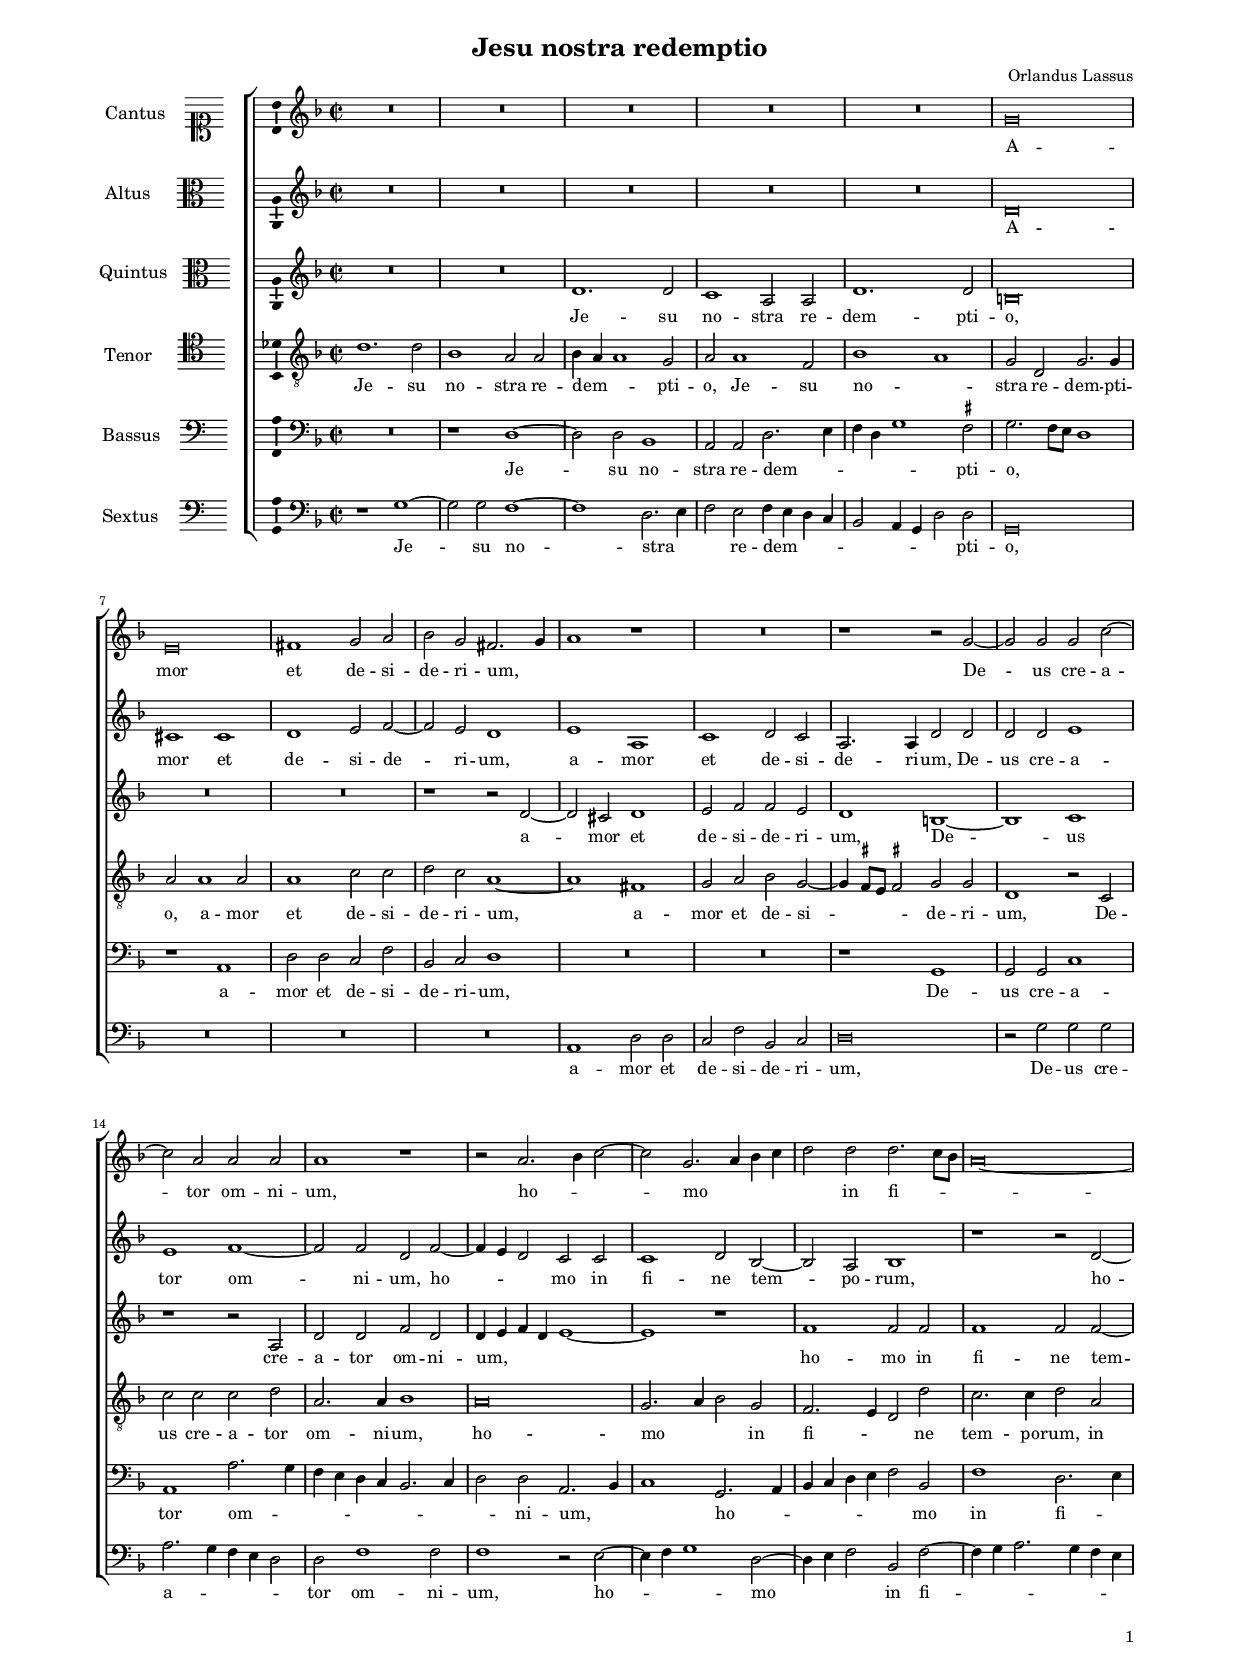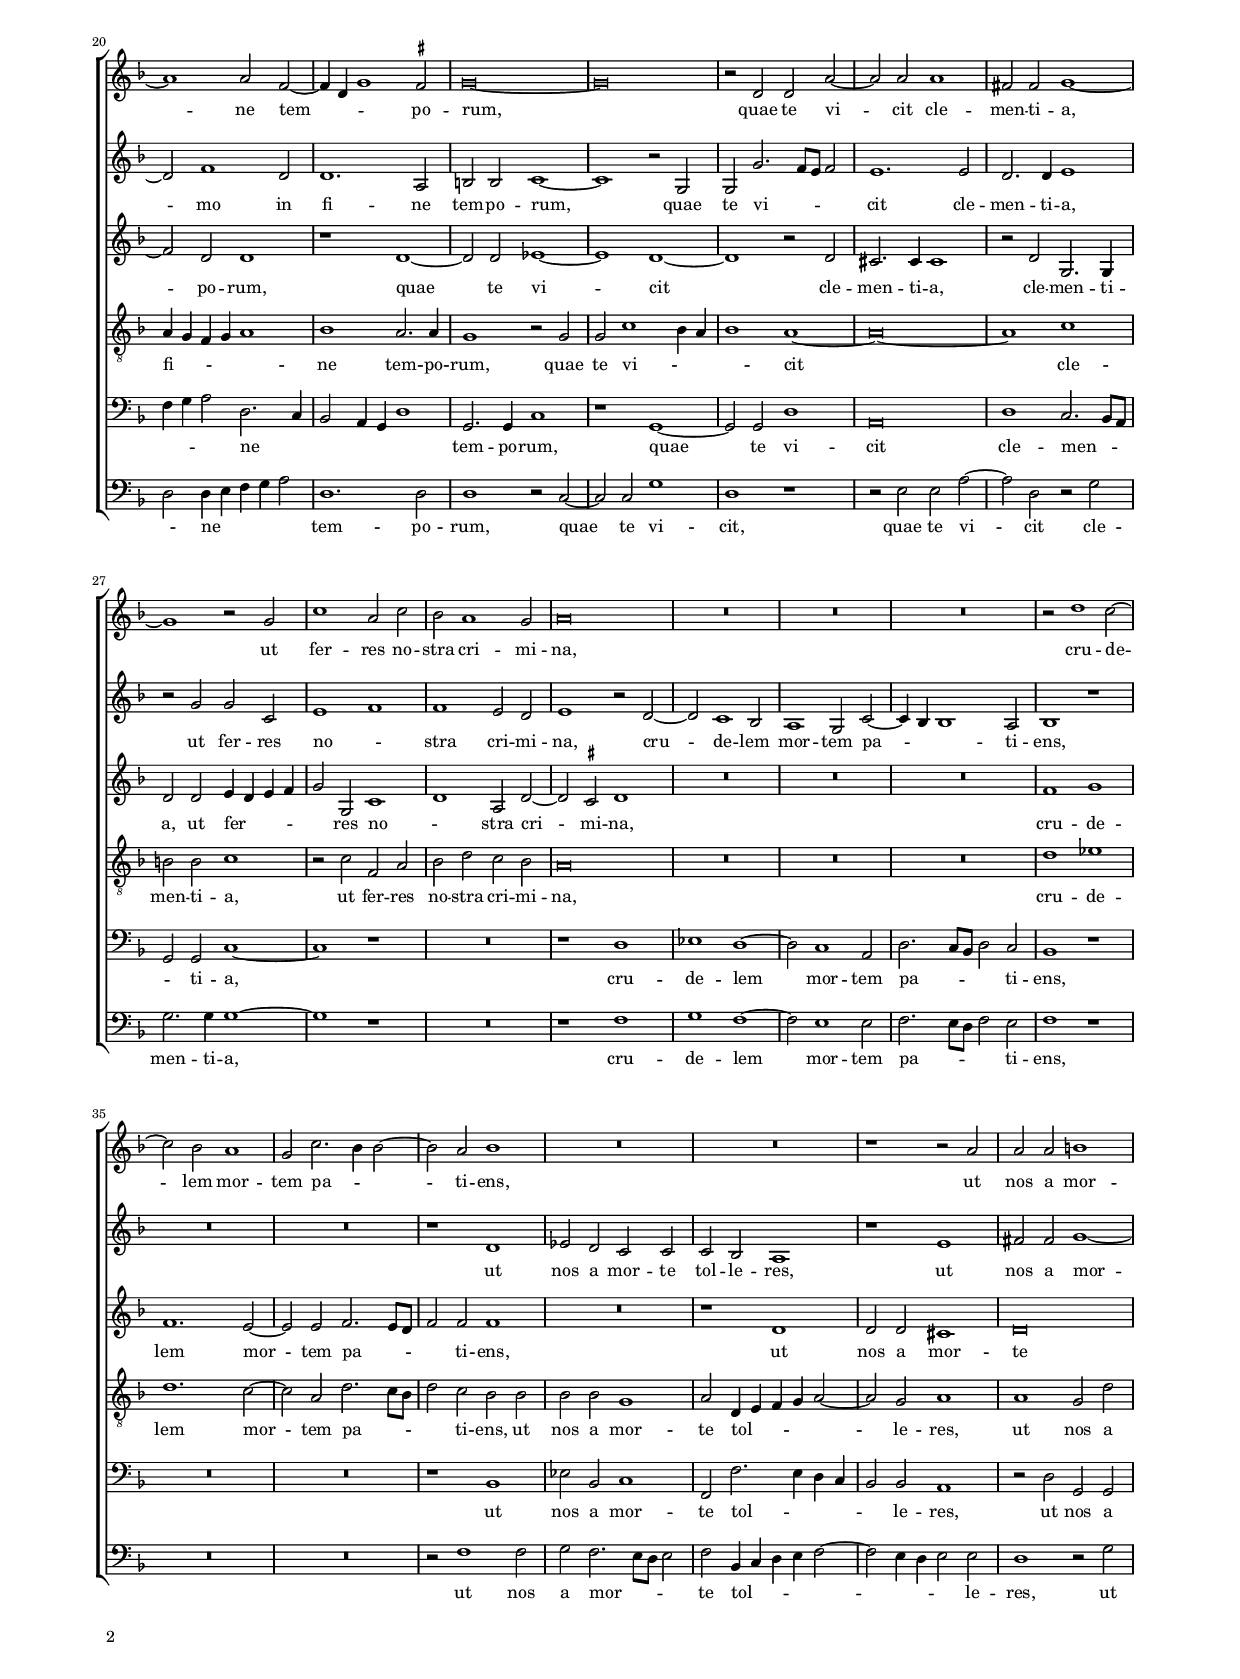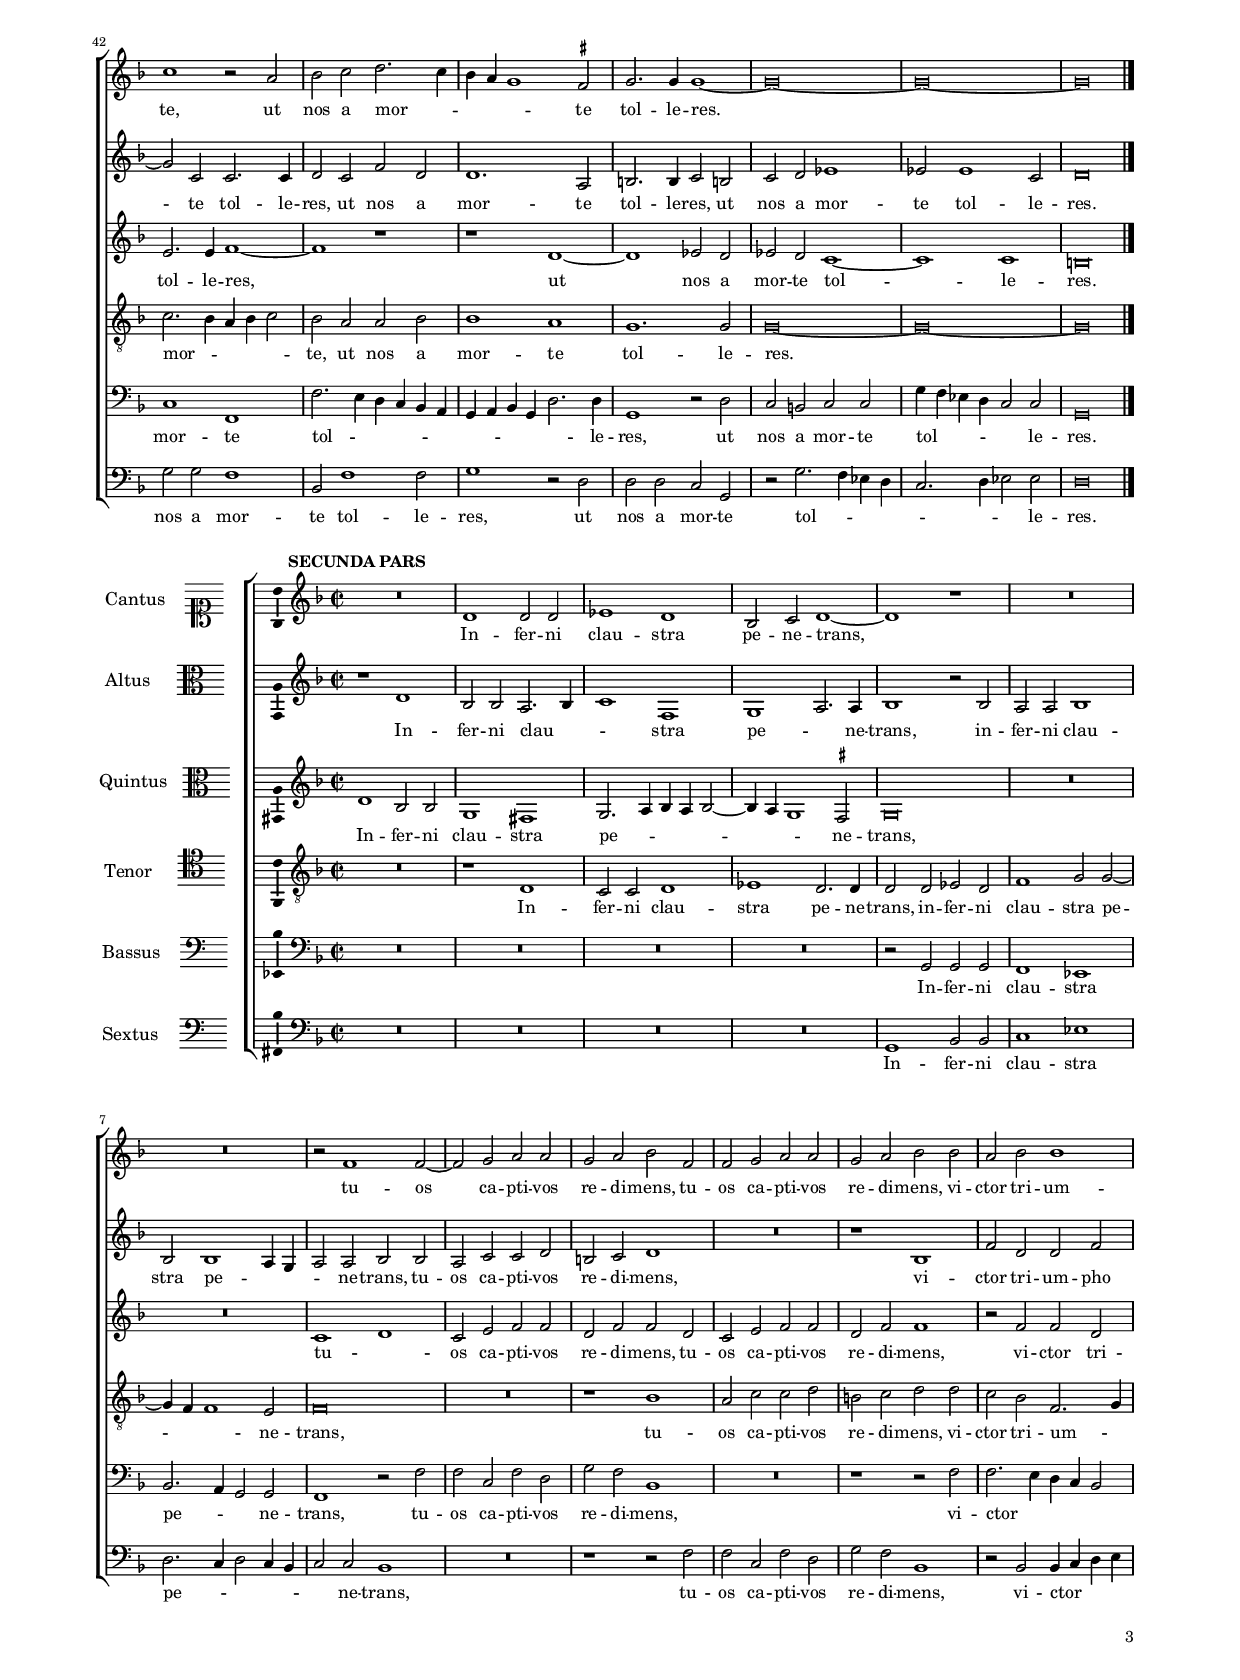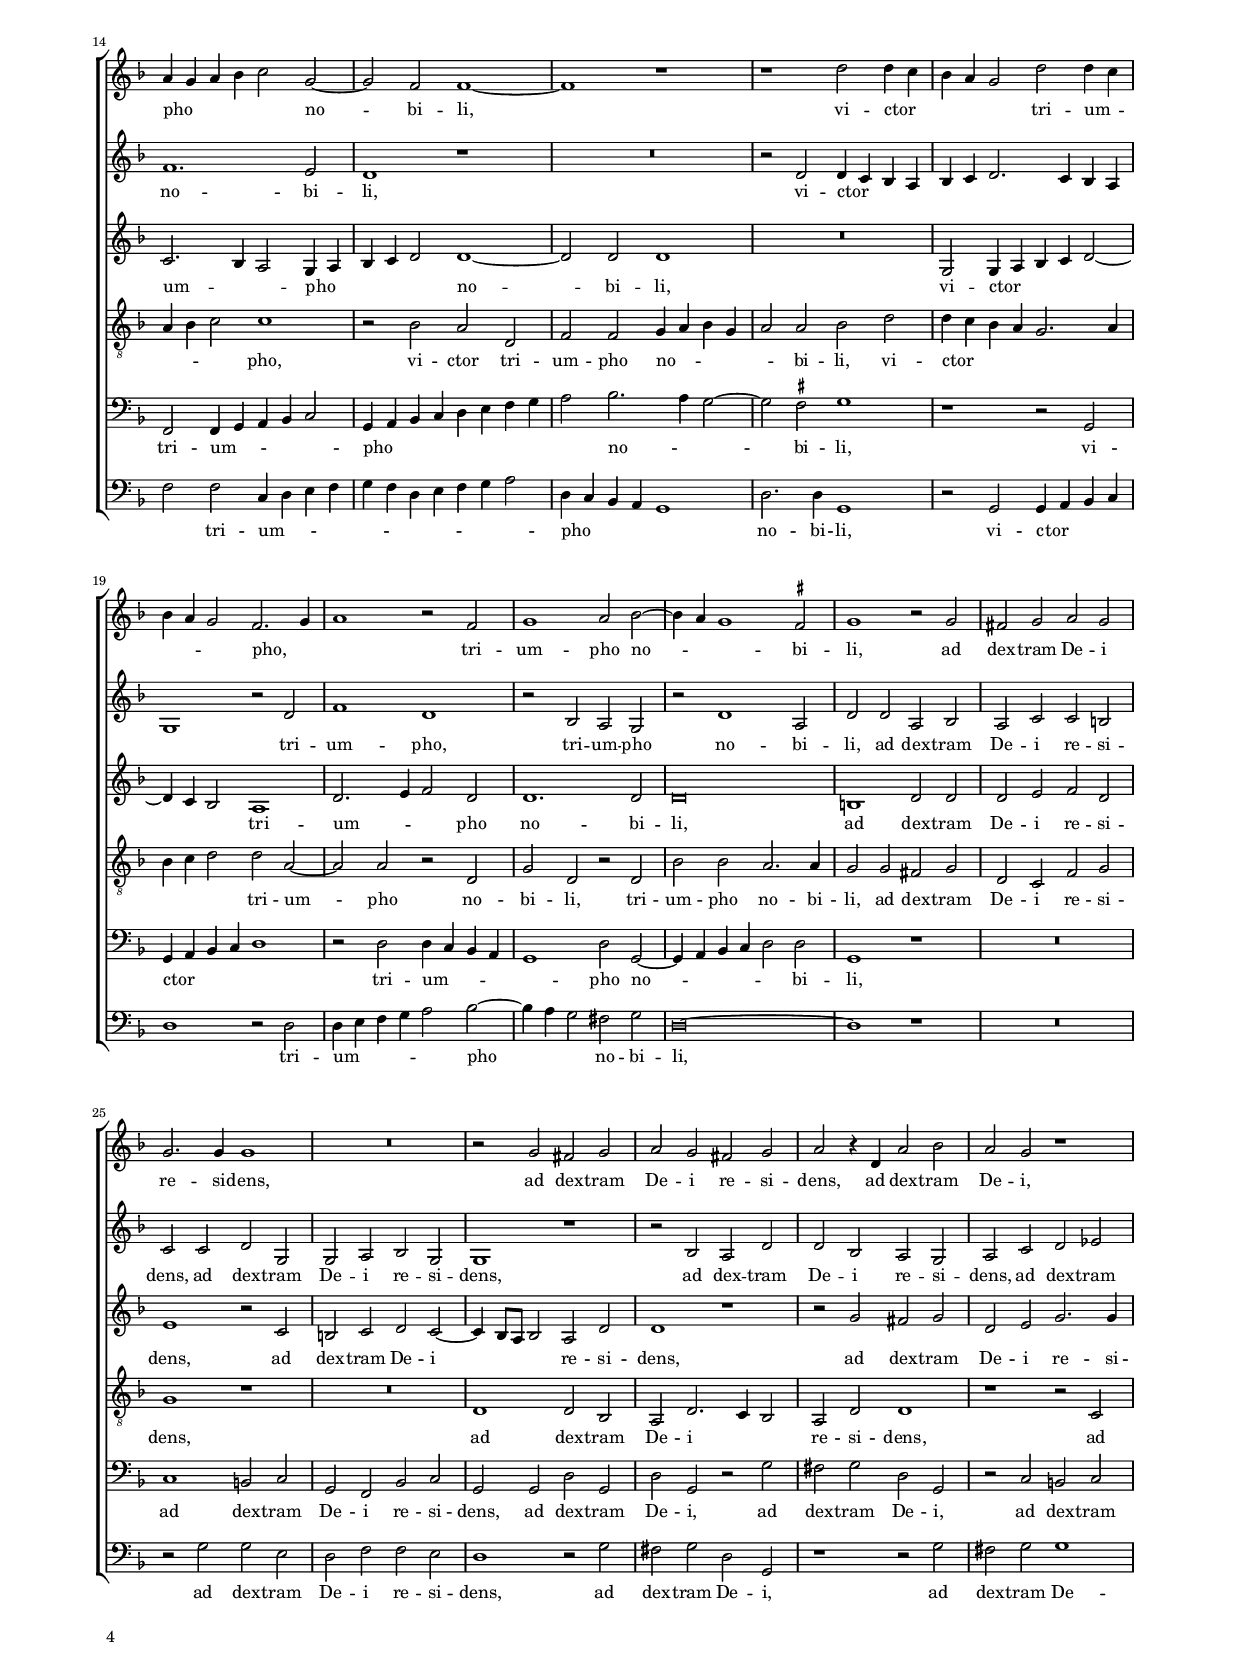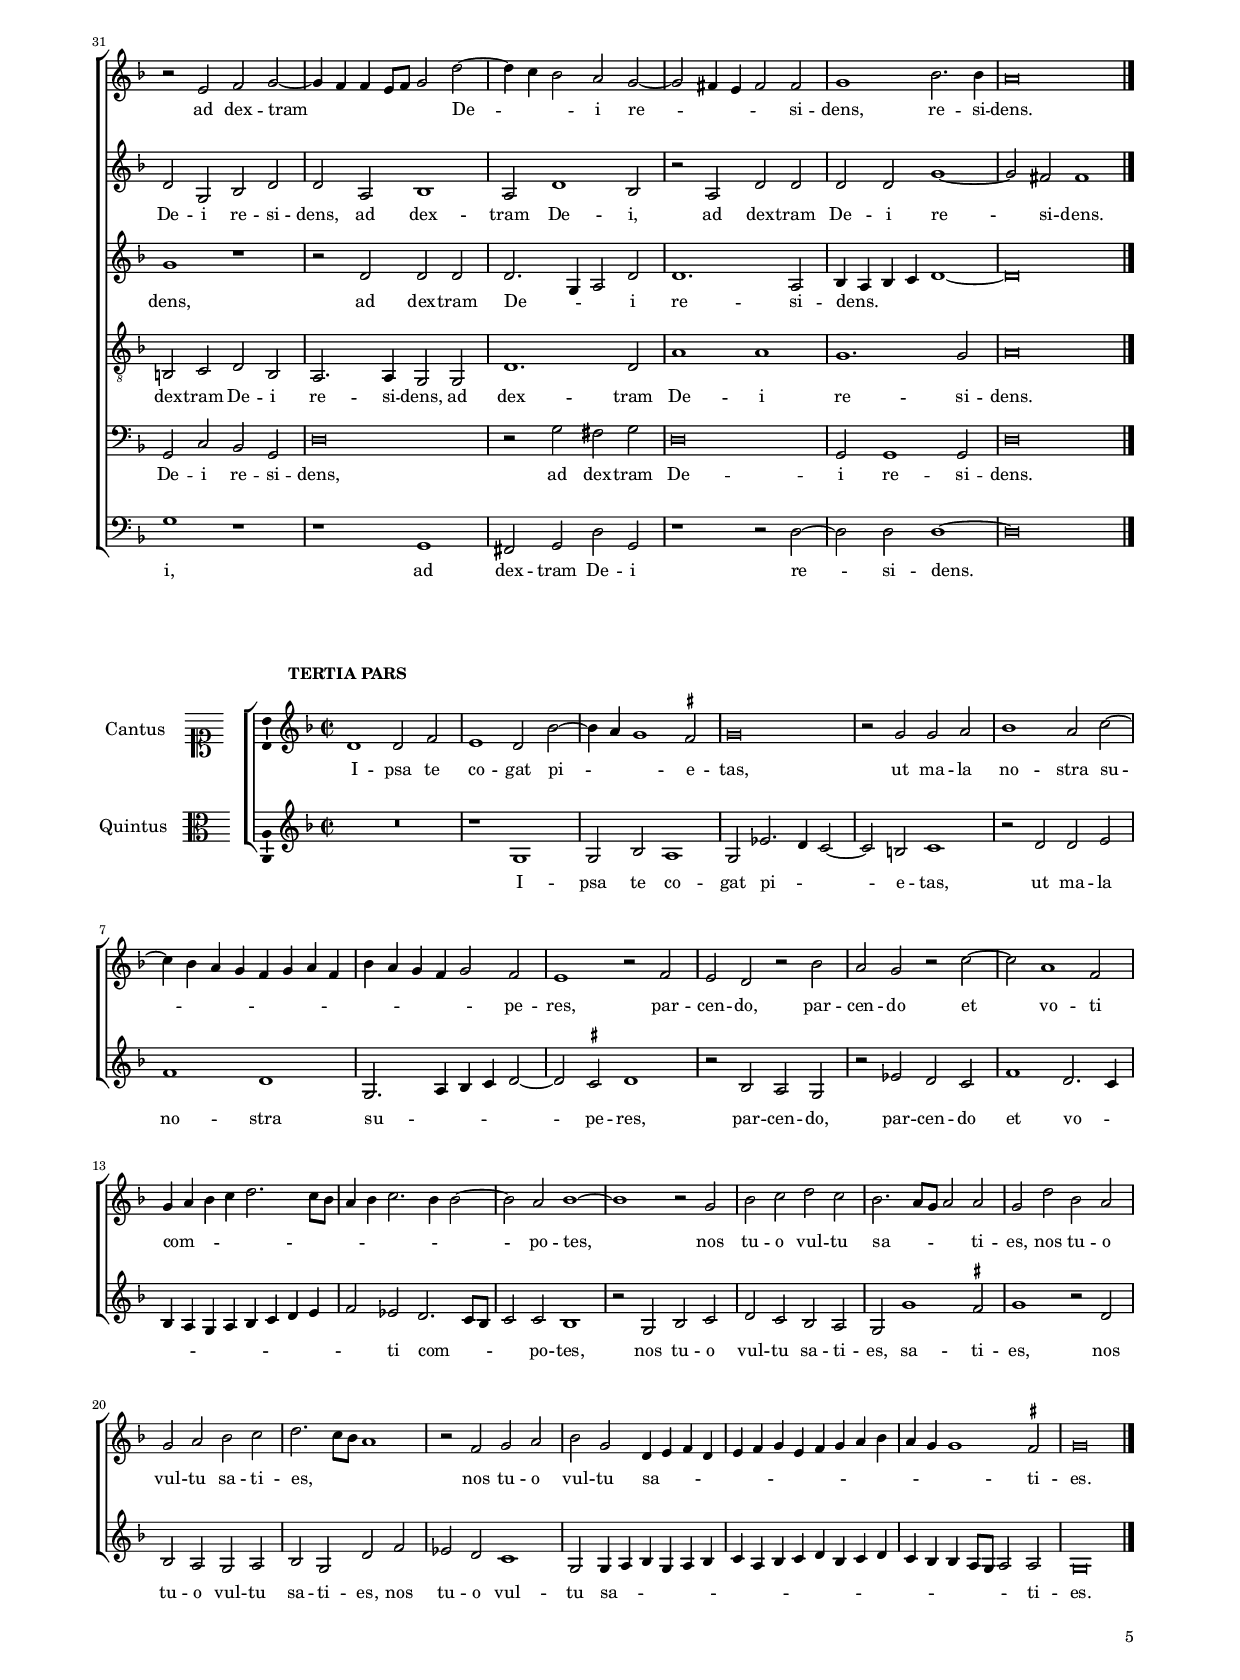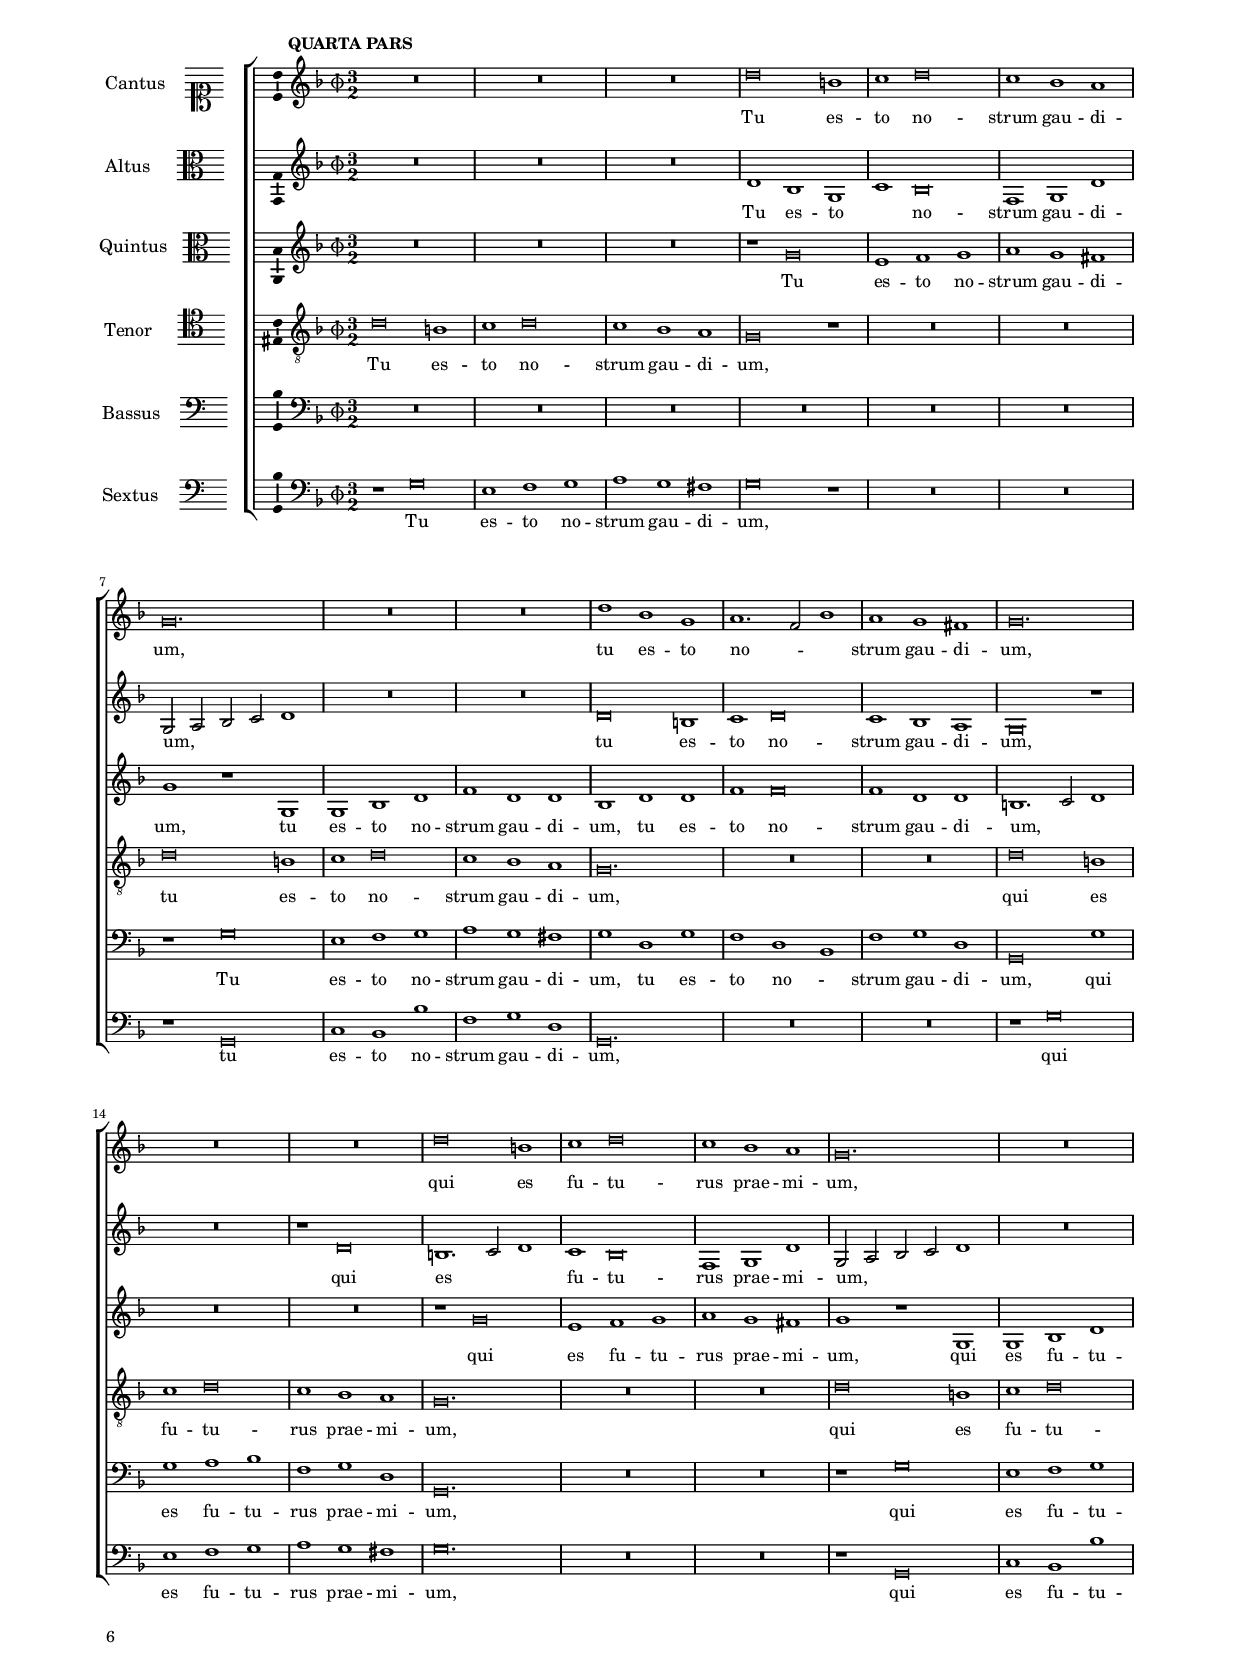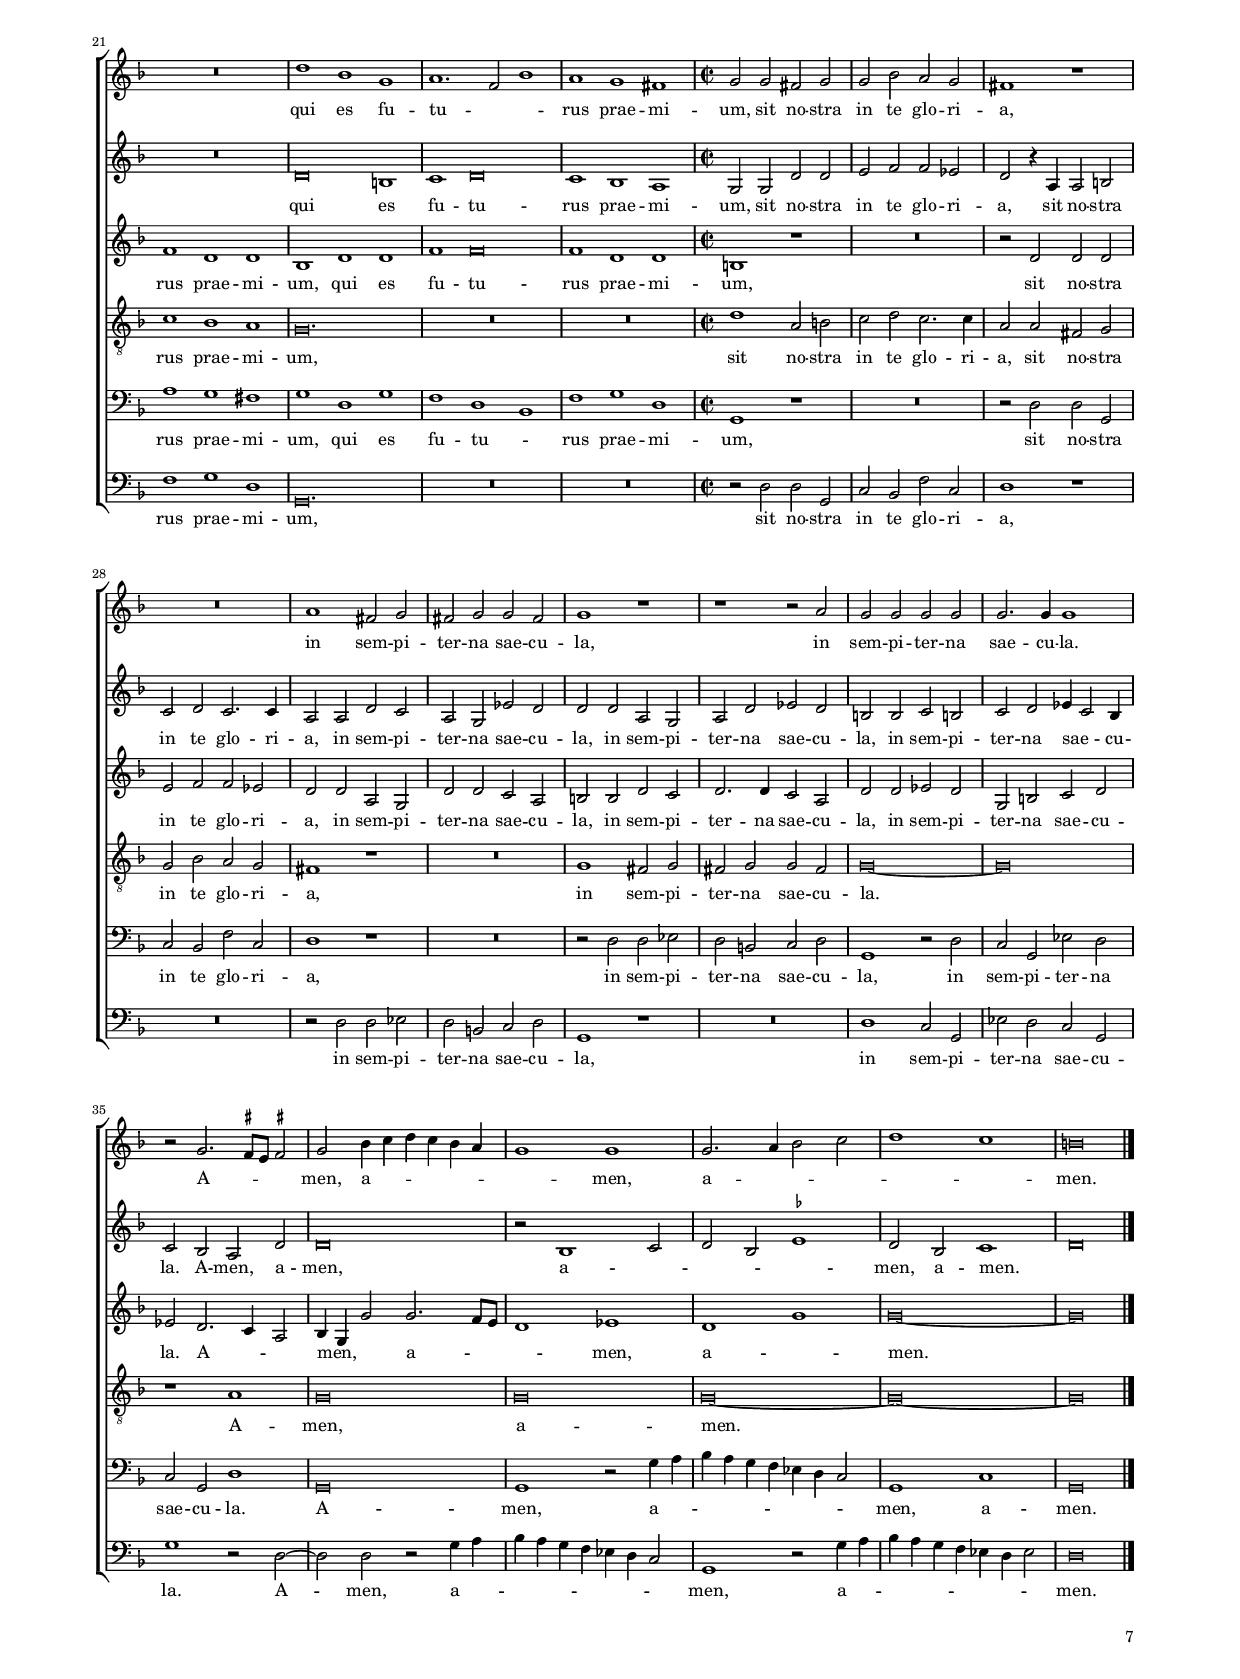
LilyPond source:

\header
{
  title="Jesu nostra redemptio"
  composer="Orlandus Lassus"
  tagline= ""
}

\version "2.22.0"
\language deutsch
#(set-global-staff-size 14)
% #(set-default-paper-size "letter")
#(ly:set-option 'point-and-click #f)


\paper
	{
	top-margin = 1.5 \cm
	bottom-margin = 0.9 \cm
	left-margin = 1.8 \cm
	right-margin = 1.8 \cm
	ragged-bottom = ##f
	ragged-last-bottom = ##t
	print-page-number = ##f
	system-system-spacing = #'((basic-distance . 17) (minimum-distance . 14) (padding . 6) (strechability . 250))
    oddFooterMarkup=\markup   \fill-line { "" \fromproperty #'page:page-number-string }
    evenFooterMarkup=\markup  \fill-line { \fromproperty #'page:page-number-string "" }
    last-bottom-spacing = #'((basic-distance . 12) (minimum-distance . 7) (padding . 4))
%	systems-per-page = 3
%   page-count = 4
	min-systems-per-page = 3
	}


ficta = { \once \set suggestAccidentals = ##t }
	
forget = #(define-music-function (music) (ly:music?) #{
	\accidentalStyle forget
	$music
	\accidentalStyle default
	#})

m = \melisma
me = \melismaEnd

 #(define ((double-time-signature glyph a b) grob)
    (grob-interpret-markup grob
          (markup #:override '(baseline-skip . 2.5) #:number
                  (#:line ((markup (#:musicglyph glyph))
                           (#:fontsize -1 #:column (a b)))))))



global = {
    % \set Staff.autoBeaming = ##f
	\key f \major
	\time 2/2 \set Score.measureLength = #(ly:make-moment 2/1)
    \set Score.tempoHideNote = ##t
    \tempo 2 = 90
    \skip 1*2*48  \bar "|."
	}
   
incipitcantus = \markup { \score {
	{
	\set Staff.instrumentName = \markup { \fontsize #1 "Cantus" }
	\key c \major
	\clef soprano
	s4 \bar ""
	}
	\layout  {
	raggedright = ##t
	indent = 1.6 \cm
	line-width = 2.4 \cm
	\context { \Staff \remove Time_signature_engraver }
	\override Staff.Clef.Y-extent = #'(0 . 0)
	}} \hspace #1 }
      
      
incipitaltus = \markup { \score {
	{
	\set Staff.instrumentName = \markup { \fontsize #1 "Altus" }
	\key c \major
	\clef alto
	s4 \bar ""
	}
	\layout  {
	raggedright = ##t
	indent = 1.6 \cm
	line-width = 2.4 \cm
	\context { \Staff \remove Time_signature_engraver }
	\override Staff.Clef.Y-extent = #'(0 . 0)
	}} \hspace #1 }
      
      
incipitquintus = \markup { \score {
	{
	\set Staff.instrumentName = \markup { \fontsize #1 "Quintus" }
	\key c \major
	\clef alto
	s4 \bar ""
	}
	\layout  {
	raggedright = ##t
	indent = 1.6 \cm
	line-width = 2.4 \cm
	\context { \Staff \remove Time_signature_engraver }
	\override Staff.Clef.Y-extent = #'(0 . 0)
	}} \hspace #1 }


incipittenor = \markup { \score {
	{
	\set Staff.instrumentName = \markup { \fontsize #1 "Tenor" }
	\key c \major
	\clef tenor
	s4 \bar ""
	}
	\layout  {
	raggedright = ##t
	indent = 1.6 \cm
	line-width = 2.4 \cm
	\context { \Staff \remove Time_signature_engraver }
	\override Staff.Clef.Y-extent = #'(0 . 0)
	}} \hspace #1 }
      
      
incipitbassus = \markup { \score {
	{
	\set Staff.instrumentName = \markup { \fontsize #1 "Bassus" }
	\key c \major
	\clef bass
	s4 \bar ""
	}
	\layout  {
	raggedright = ##t
	indent = 1.6 \cm
	line-width = 2.4 \cm
	\context { \Staff \remove Time_signature_engraver }
	\override Staff.Clef.Y-extent = #'(0 . 0)
	}} \hspace #1 }


incipitsextus = \markup { \score {
	{
	\set Staff.instrumentName = \markup { \fontsize #1 "Sextus" }
	\key c \major
	\clef bass
	s4 \bar ""
	}
	\layout  {
	raggedright = ##t
	indent = 1.6 \cm
	line-width = 2.4 \cm
	\context { \Staff \remove Time_signature_engraver }
	\override Staff.Clef.Y-extent = #'(0 . 0)
	}} \hspace #1 }


cantus = \relative c''
	{
  R\breve
	R
	R
	R
%5
	R
	g\breve
	e\breve
	fis1 g2 a
	b2 g fis2. \m g4
%10
	a1 \me r
	R\breve
	r1 r2 g2~
	g2 g g c~
	c2 a a a
%15
	a1 r
	r2 a2. \m b4 c2~
	c2 \me g2. \m a4 b c
	d2 \me d d2. \m c8 b
	a\breve~
%20
	a1 \me a2 f2~
	f4 \m d g1 \me \ficta fis2
	g\breve~
	g\breve
	r2 d d a'~
%25
	a2 a a1
	fis2 fis g1~
	g1 r2 g
	c1 a2 c
	b2 a1 g2
%30
	a\breve
	R\breve
	R
	R
	r2 d1 c2~
%35
	c2 b a1
	g2 c2. \m b4 b2~
	b2 \me a b1
	R\breve
	R
%40
	r1 r2 a
	a2 a h1
	c1 r2 a
	b2 c d2. \m c4
	b4 a g1 \me \ficta fis2
%45
	g2. g4 g1~
	g\breve~
	g\breve~
	g\breve |
	}


altus = \relative c'
	{
	R\breve
	R
	R
	R
%5
	R
	d\breve
	cis1 cis
	d1 e2 f2~
	f2 e d1
%10
	e1 a,
	c1 d2 c
	a2. a4 d2 d
	d2 d e1
	e1 f~
%15
	f2 f2 d f~
	f4 \m e d2 \me c c
	c1 d2 b~
	b2 a2 b1
	r1 r2 d2~
%20
	d f1 d2
	d1. a2
	h2 h c1~
	c1 r2 g
	g2 g'2. \m f8 e f2 \me 
%25
	e1. e2
	d2. d4 e1
	r2 g g c,
	e1 \m f \me 
	f1 e2 d
%30
	e1 r2 d2~
	d2 c1 b2
	a1 g2 c~
	c4 \m b b1 \me a2
	b1 r
%35
	R\breve
	R
	r1 d
	es2 d c c
	c2 b a1
%40
	r1 e'
	fis2 fis g1~
	g2 c, c2. c4
	d2 c f d
	d1. a2
%45
	h2. h4 c2 h!2
	c2 d es1
	es2 es1 c2
	d\breve |
	}


quintus = \relative c'
	{
	R\breve
	R
	d1. d2
	c1 a2 a
%5
	d1. d2
	h\breve
	R\breve
	R
	r1 r2 d2~
%10
	d2 cis d1
	e2 f f e
	d1 h1~
	h1 c
	r1 r2 a2
%15
	d2 d f d
	d4 \m e f d e1~
	e1 \me r
	f1 f2 f
	f1 f2 f2~
%20
	f2 d2 d1
	r1 d~
	d2 d es1~
	es1 d~
	d1 r2 d
%25
	cis2. cis4 cis1
	r2 d g,2. g4
	d'2 d e4 \m d e f
	g2 \me g, c1 \m 
	d1 \me a2 d2~
%30
	d2 \ficta cis2 d1
	R\breve
	R
	R
	f1 g
%35
	f1. e2~
	e2 e f2. \m e8 d
	f2 \me f f1
	R\breve
	r1 d
%40
	d2 d cis1
	d\breve
	e2. e4 f1~
	f1 r
	r1 d~
%45
	d1 es2 d
	es2 d c1~
	c1 c
	h\breve
	}


tenor = \relative c'
	{
	d1. d2
	b1 a2 a
	b4 \m a a1 \me g2
	a2 a1 f2 
%5
	b1 \m a \me 
	g2 d g2. g4
	a2 a1 a2
	a1 c2 c
	d2 c a1~
%10
	a1 fis
	g2 a b g2~
	g4 \m \ficta fis8 e \ficta fis!2 \me g2 g
	d1 r2 c
	c'2 c c d
%15
	a2. a4 b1
	a\breve
	g2. \m a4 b2 \me g
	f2. \m e4 d2 \me d'
	c2. c4 d2 a
%20
	a4 \m g f g a1 \me 
	b1 a2. a4
	g1 r2 g
	g2 c1 \m b4 a
	b1 \me a1~
%25
	a\breve~
	a1 c
	h2 h c1
	r2 c f, a
	b2 d c b
%30
	a\breve
	R\breve
	R
	R
	d1 es
%35
	d1. c2~
	c2 a d2. \m c8 b
	d2 \me c b b
	b2 b g1
	a2 d,4 \m e f g a2~
%40
	a2 \me g2 a1
	a1 g2 d'
	c2. \m b4 a b c2 \me 
	b2 a a b
	b1 a
%45
	g1. g2
	g\breve~
	g~
	g |
	}


bassus = \relative c
	{
	R\breve
	r1 d~
	d2 d b1
	a2 a d2. \m e4
%5
	f4 d g1 \me \ficta fis2
	g2. \m f8 e d1 \me 
	r1 a
	d2 d c f
	b,2 c d1
%10
	R\breve
	R
	r1 g,1
	g2 g c1
	a1 a'2. \m g4
%15
	f e d c b2. c4
	d2 \me d a2. \m b4
	c1 \me g2. \m a4
	b4 c d e f2 \me b,
	f'1 d2. \m e4
%20
	f4 g a2 \me d,2. \m c4
	b2 a4 g d'1 \me 
	g,2. g4 c1
	r1 g~
	g2 g2 d'1
%25
	a\breve
	d1 c2. \m b8 a
	g2 \me g c1~
	c1 r
	R\breve
%30
	r1 d
	es1 d~
	d2 c1 a2
	d2. \m c8 b d2 \me c
	b1 r
%35
	R\breve
	R
	r1 b
	es2 b c1
	f,2 f'2. \m e4 d c
%40
	b2 \me b a1
	r2 d g, g
	c1 f,
	f'2. \m e4 d c b a
	g4 a b g d'2. \me d4
%45
	g,1 r2 d'2
	c2 h c c
	g'4 \m f es d c2 \me c
	g\breve
	}


sextus = \relative c
	{
	r1 g'~
	g2 g2 f1~
	f1 d2. \m e4
	f2 \me e f4 \m e d c
%5
	b2 a4 g d'2 \me d
	g,\breve
	R\breve
	R
	R
%10
	a1 d2 d
	c f b, c
	d\breve
	r2 g g g
	a2. \m g4 f e d2 \me 
%15
	d2 f1 f2
	f1 r2 e2~
	e4 \m f g1 \me d2~
	d4 \m e f2 \me b, f'2~
	f4 \m g4 a2. g4 f e
%20
	d2 \me d4 \m e f g a2 \me 
	d,1. d2
	d1 r2 c~
	c2 c2 g'1
	d1 r
%25
	r2 e e a~
	a2 d, r g
	g2. g4 g1~
	g1 r
	R\breve
%30
	r1 f
	g1 f~
	f2 e1 e2
	f2. \m e8 d f2 \me e
	f1 r
%35
	R\breve
	R
	r2 f1 f2
	g2 f2. \m e8 d e2 \me 
	f2 b,4 \m c d e f2~
%40
	f2 e4 d e2 \me e
	d1 r2 g
	g2 g f1
	b,2 f'1 f2
	g1 r2 d
%45
	d2 d c g
	r2 g'2. \m f4 es d
	c2. d4 es2 \me es
	d\breve
	}


lyricscantus = \lyricmode {
	A -- mor et de -- si -- de -- ri -- um,
		De -- us cre -- a -- tor om -- ni -- um,
		ho -- mo in fi -- ne tem -- po -- rum,
		quae te vi -- cit cle -- men -- ti -- a,
		ut fer -- res no -- stra cri -- mi -- na,
		cru -- de -- lem mor -- tem pa -- ti -- ens,
		ut nos a mor -- te,
		ut nos a mor -- te tol -- le -- res.
	}


lyricsaltus = \lyricmode {
	A -- mor et de -- si -- de -- ri -- um,
		a -- mor et de -- si -- de -- ri -- um,
		De -- us cre -- a -- tor om -- ni -- um,
		ho -- mo in fi -- ne tem -- po -- rum,
		ho -- mo in fi -- ne tem -- po -- rum,
		quae te vi -- cit cle -- men -- ti -- a,
		ut fer -- res no -- stra cri -- mi -- na,
		cru -- de -- lem mor -- tem pa -- ti -- ens,
		ut nos a mor -- te tol -- le -- res,
		ut nos a mor -- te tol -- le -- res,
		ut nos a mor -- te tol -- le -- res,
		ut nos a mor -- te tol -- le -- res.
	}


lyricsquintus = \lyricmode {
	Je -- su no -- stra re -- dem -- pti -- o,
		a -- mor et de -- si -- de -- ri -- um,
		De -- us cre -- a -- tor om -- ni -- um,
		ho -- mo in fi -- ne tem -- po -- rum,
		quae te vi -- cit cle -- men -- ti -- a,
		cle -- men -- ti -- a,
		ut fer -- res no -- stra cri -- mi -- na,
		cru -- de -- lem mor -- tem pa -- ti -- ens,
		ut nos a mor -- te tol -- le -- res,
		ut nos a mor -- te tol -- le -- res.
	}
	

lyricstenor = \lyricmode {
	Je -- su no -- stra re -- dem -- pti -- o,
		Je -- su no -- stra re -- dem -- pti -- o,
		a -- mor et de -- si -- de -- ri -- um,
		a -- mor et de -- si -- de -- ri -- um,
		De -- us cre -- a -- tor om -- ni -- um,
		ho -- mo in fi -- ne tem -- po -- rum,
		in fi -- ne tem -- po -- rum,
		quae te vi -- cit cle -- men -- ti -- a,
		ut fer -- res no -- stra cri -- mi -- na,
		cru -- de -- lem mor -- tem pa -- ti -- ens,
		ut nos a mor -- te tol -- le -- res,
		ut nos a mor -- te,
		ut nos a mor -- te tol -- le -- res.
	}


lyricsbassus = \lyricmode {
	Je -- su no -- stra re -- dem -- pti -- o,
		a -- mor et de -- si -- de -- ri -- um,
		De -- us cre -- a -- tor om -- ni -- um,
		ho -- mo in fi -- ne tem -- po -- rum,
		quae te vi -- cit cle -- men -- ti -- a,
		cru -- de -- lem mor -- tem pa -- ti -- ens,
		ut nos a mor -- te tol -- le -- res,
		ut nos a mor -- te tol -- le -- res,
		ut nos a mor -- te tol -- le -- res.
	}


lyricssextus = \lyricmode {
	Je -- su no -- stra re -- dem -- pti -- o,
		a -- mor et de -- si -- de -- ri -- um,
		De -- us cre -- a -- tor om -- ni -- um,
		ho -- mo in fi -- ne tem -- po -- rum,
		quae te vi -- cit,
		quae te vi -- cit cle -- men -- ti -- a,
		cru -- de -- lem mor -- tem pa -- ti -- ens,
		ut nos a mor -- te tol -- le -- res,
		ut nos a mor -- te tol -- le -- res,
		ut nos a mor -- te tol -- le -- res.
	}


\score
{  
	\transpose c c {
	\new ChoirStaff \with { \override StaffGrouper.staff-staff-spacing.basic-distance = #12 }
	<<

	\new Staff << \global
	\new Voice="v1" {
		\set Staff.instrumentName=\incipitcantus
		\set Staff.midiInstrument = "reed organ"
		\clef violin
		\cantus }
	\new Lyrics \lyricsto "v1" {\lyricscantus }
	>>


	\new Staff << \global
	\new Voice="v2" {
		\set Staff.instrumentName=\incipitaltus
		\set Staff.midiInstrument = "reed organ"
        \clef violin % "G_8"
		\altus}
	\new Lyrics \lyricsto "v2" {\lyricsaltus }
	>>
    

	\new Staff << \global
	\new Voice="v5" {
		\set Staff.instrumentName=\incipitquintus
		\set Staff.midiInstrument = "reed organ"
        \clef violin % "G_8"
		\quintus}
	\new Lyrics \lyricsto "v5" {\lyricsquintus }
	>>
    

	\new Staff << \global
	\new Voice="v3" {
		\set Staff.instrumentName=\incipittenor
		\set Staff.midiInstrument = "reed organ"
		\clef "G_8"
		\tenor }
	\new Lyrics \lyricsto "v3" {\lyricstenor }
	>>


	\new Staff << \global
	\new Voice="v4" {
		\set Staff.instrumentName=\incipitbassus
		\set Staff.midiInstrument = "reed organ"
		\clef bass 
		\bassus }
	\new Lyrics \lyricsto "v4" {\lyricsbassus}
	>>
    
    
	\new Staff << \global
	\new Voice="v6" {
		\set Staff.instrumentName=\incipitsextus
		\set Staff.midiInstrument = "reed organ"
		\clef bass 
		\sextus}
	\new Lyrics \lyricsto "v6" {\lyricssextus }
	>>



	>>
	} % transpose

	\layout
	{
	indent = 2.5 \cm
%	\context { \Lyrics \override VerticalAxisGroup.nonstaff-relatedstaff-spacing.padding = #2 }
%	\context { \Lyrics \override LyricText.font-size = #1 }
	\context { \Staff \override TimeSignature.break-visibility = #end-of-line-invisible }
    \context { \Staff \consists "Ambitus_engraver" }
	\context { \Score \override BarNumber.padding = #2 }
	\context { \Voice \override NoteHead.style = #'baroque }
	}

\midi
	{
	}

}


%%%%%%%%%%%%%%%%%%%%%%%%%%%%% SECUNDA PARS %%%%%%%%%%%%%%%%%%%%%%%%%%%


global = {
    % \set Staff.autoBeaming = ##f
	\key f \major
	\time 2/2 \set Score.measureLength = #(ly:make-moment 2/1)
    \set Score.tempoHideNote = ##t
    \tempo 2 = 90
    \skip 1*2*36 \bar "|."
	}


cantus = \relative c''
	{
	R\breve
	d,1 d2 d
	es1 d
	b2 c d1~
%5
	d1 r
	R\breve
	R
	r2 f1 f2~
	f2 g2 a a
%10
	g2 a b f
	f2 g a a
	g2 a b b
	a2 b b1
	a4 \m g a b c2 \me g2~
%15
	g2 f f1~
	f1 r
	r1 d'2 d4 \m c
	b4 a g2 \me d'2 d4 \m c
	b a g2 \me f2. \m g4
%20
	a1 \me r2 f
	g1 a2 b2~
	b4 \m a g1 \me \ficta fis2
	g1 r2 g
	fis2 g a g
%25
	g2. g4 g1
	R\breve
	r2 g fis g
	a2 g fis g
	a2 r4 d,4 a'2 b
%30
	a2 g r1
	r2 e f g2~
	g4 \m f4 f e8 f g2 \me d'2~
	d4 \m c b2 \me a g2~
	g2 \m fis4 e fis2 \me fis
%35
	g1 b2. b4
	a\breve
	}


altus = \relative c'
	{
  r1 d
	b2 b a2. \m b4
	c1 \me f,
	g1 \m a2. \me a4
%5
	b1 r2 b
	a2 a b1
	b2 b1 \m a4 g
	a2 \me a b b
	a2 c c d
%10
	h2 c d1
	R\breve 
	r1 b
	f'2 d d f
	f1. e2
%15
	d1 r
	R\breve
	r2 d d4 \m c b a
	b4 c d2. c4 b a
	g1 \me r2 d'2
%20
	f1 d
	r2 b a g
	r2 d'1 a2
	d2 d a b
	a2 c c h
%25
	c2 c d g,
	g2 a b g
	g1 r
	r2 b a d
	d2 b a g
%30
	a2 c d es
	d2 g, b d
	d2 a b1
	a2 d1 b2
	r2 a d d
%35
	d2 d g1~
	g2 fis fis1
	}


quintus = \relative c'
	{
	d1 b2 b
	g1 fis
	g2. \m a4 b a b2~
	b4 a g1 \me \ficta fis2
%5
	g\breve
	R\breve
	R
	c1 \m d \me
	c2 e f f
%10
	d2 f f d
	c2 e f f
	d2 f f1
	r2 f f d
	c2. \m b4 a2 \me g4 \m a
%15
	b4 c d2 \me d1~
	d2 d d1
	R\breve
	g,2 g4 \m a b c d2~
	d4 c b2 \me a1
%20
	d2. \m e4 f2 \me d
	d1. d2
	d\breve
	h1 d2 d
	d2 e f d
%25
	e1 r2 c
	h2 c d c~
	c4 \m b8 a b2 \me a2 d
	d1 r
	r2 g fis g
%30
	d e g2. g4
	g1 r
	r2 d d d
	d2. \m g,4 a2 \me d
	d1. a2
%35
	b4 \m a b c d1~
	d\breve \me
	}


tenor = \relative c'
	{
	R\breve
	r1 d,
	c2 c d1	
	es1 d2. d4
%5
	d2 d es d
	f1 g2 g2~
	g4 \m f f1 \me e2
	f\breve
	R\breve
%10
	r1 b
	a2 c c d
	h c d d
	c b f2. \m g4
	a4 b c2 \me c1
%15
	r2 b a d,
	f2 f g4 \m a b g
	a2 \me a b d
	d4 \m c b a g2. a4
	b4 c d2 \me d2 a~
%20
	a2 a2 r2 d,
	g2 d r d
	b'2 b a2. a4
	g2 g fis g
	d2 c f g
%25
	g1 r
	R\breve
	d1 d2 b
	a2 d2. \m c4 b2 \me
	a2 d d1
%30
	r1 r2 c
	h2 c d h
	a2. a4 g2 g
	d'1. d2
	a'1 a
%35
	g1. g2
	a\breve 
	}


bassus = \relative c
	{
 	R\breve
	R
	R
	R
%5
	r2 g g g
	f1 es
	b'2. \m a4 g2 \me g
	f1 r2 f'2
	f c f d
%10
	g2 f b,1
	R\breve
	r1 r2 f'2
	f2. \m e4 d c b2 \me
	f2 f4 \m g a b c2 \me
%15
	g4 \m a b c d e f g
	a2 \me b2. \m a4 g2~
	g2 \me \ficta fis2 g1
	r1 r2 g,2
	g4 \m a b c d1 \me
%20
	r2 d d4 \m c b a
	g1 \me d'2 g,2~
	g4 \m a b c d2 \me d
	g,1 r
	R\breve
%25
	c1 h2 c
	g2 f b c
	g2 g d' g,
	d'2 g, r g'
	fis2 g d g,
%30
	r2 c h c
	g2 c b g
	d'\breve
	r2 g fis g
	d\breve
%35
	g,2 g1 g2
	d'\breve
	}


sextus = \relative c
	{
	R\breve
	R
	R
	R
%5
	g1 b2 b
	c1 es
	d2. \m c4 d2 c4 b
	c2 \me c b1
	R\breve
%10
	r1 r2 f'2
	f2 c f d
	g f b,1
	r2 b2 b4 \m c d e
	f2 \me f2 c4 \m d e f
%15
	g f d e f g a2 \me
	d,4 \m c b a g1 \me
	d'2. d4 g,1
	r2 g g4 \m a b c
	d1 \me r2 d2
%20
	d4 \m e f g a2 \me b2~
	b4 \m a g2 \me fis g
	d\breve~
	d1 r
	R\breve
%25
	r2 g g e
	d f f e
	d1 r2 g
	fis2 g d g,
	r1 r2 g'2
%30
	fis2 g g1
	g1 r
	r1 g,
	fis2 g d' g,
	r1 r2 d'~
%35
	d2 d d1~
	d\breve 
	}


lyricscantus = \lyricmode {
	In -- fer -- ni clau -- stra pe -- ne -- trans,
		tu -- os ca -- pti -- vos re -- di -- mens,
		tu -- os ca -- pti -- vos re -- di -- mens,
		vi -- ctor tri -- um -- pho no -- bi -- li,
		vi -- ctor tri -- um -- pho,
		tri -- um -- pho no -- bi -- li,
		ad dex -- tram De -- i re -- si -- dens,
		ad dex -- tram De -- i re -- si -- dens,
		ad dex -- tram De -- i,
		ad dex -- tram De -- i re -- si -- dens,
		re -- si -- dens.
	}


lyricsaltus = \lyricmode {
		In -- fer -- ni clau -- stra pe -- ne -- trans,
		in -- fer -- ni clau -- stra pe -- ne -- trans,
		tu -- os ca -- pti -- vos re -- di -- mens,
		vi -- ctor tri -- um -- pho no -- bi -- li,
		vi -- ctor tri -- um -- pho,
		tri -- um -- pho no -- bi -- li,
		ad dex -- tram De -- i re -- si -- dens,
		ad dex -- tram De -- i re -- si -- dens,
		ad dex -- tram De -- i re -- si -- dens,
		ad dex -- tram De -- i re -- si -- dens,
		ad dex -- tram De -- i,
		ad dex -- tram De -- i re -- si -- dens.	
	}


lyricsquintus = \lyricmode {
		In -- fer -- ni clau -- stra pe -- ne -- trans,
		tu -- os ca -- pti -- vos re -- di -- mens,
		tu -- os ca -- pti -- vos re -- di -- mens,
		vi -- ctor tri -- um -- pho no -- bi -- li,
		vi -- ctor tri -- um -- pho no -- bi -- li,
		ad dex -- tram De -- i re -- si -- dens,
		ad dex -- tram De -- i re -- si -- dens,
		ad dex -- tram De -- i re -- si -- dens,
		ad dex -- tram De -- i re -- si -- dens.	
	}
	

lyricstenor = \lyricmode {
		In -- fer -- ni clau -- stra pe -- ne -- trans,
		in -- fer -- ni clau -- stra pe -- ne -- trans,
		tu -- os ca -- pti -- vos re -- di -- mens,
		vi -- ctor tri -- um -- pho,
		vi -- ctor tri -- um -- pho no -- bi -- li,
		vi -- ctor tri -- um -- pho no -- bi -- li,
		tri -- um -- pho no -- bi -- li,
		ad dex -- tram De -- i re -- si -- dens,
		ad dex -- tram De -- i re -- si -- dens,
		ad dex -- tram De -- i re -- si -- dens,
		ad dex -- tram De -- i re -- si -- dens.	
	}


lyricsbassus = \lyricmode {
		In -- fer -- ni clau -- stra pe -- ne -- trans,
		tu -- os ca -- pti -- vos re -- di -- mens,
		vi -- ctor tri -- um -- pho no -- bi -- li,
		vi -- ctor tri -- um -- pho no -- bi -- li,
		ad dex -- tram De -- i re -- si -- dens,
		ad dex -- tram De -- i,
		ad dex -- tram De -- i,
		ad dex -- tram De -- i re -- si -- dens,
		ad dex -- tram De -- i re -- si -- dens.	
	}


lyricssextus = \lyricmode {
		In -- fer -- ni clau -- stra pe -- ne -- trans,
		tu -- os ca -- pti -- vos re -- di -- mens,
		vi -- ctor tri -- um -- pho no -- bi -- li,
		vi -- ctor tri -- um -- pho no -- bi -- li,
		ad dex -- tram De -- i re -- si -- dens,
		ad dex -- tram De -- i,
		ad dex -- tram De -- i,
		ad dex -- tram De -- i re -- si -- dens.	
	}


\score
{  
	\transpose c c {
	\new ChoirStaff \with { \override StaffGrouper.staff-staff-spacing.basic-distance = #12 }
	<<

	\new Staff << \global
	\new Voice="v1" {
		\set Staff.instrumentName=\incipitcantus
		\set Staff.midiInstrument = "reed organ"
		\clef violin
		\cantus }
	\new Lyrics \lyricsto "v1" {\lyricscantus }
	>>


	\new Staff << \global
	\new Voice="v2" {
		\set Staff.instrumentName=\incipitaltus
		\set Staff.midiInstrument = "reed organ"
        \clef violin % "G_8"
		\altus}
	\new Lyrics \lyricsto "v2" {\lyricsaltus }
	>>
    

	\new Staff << \global
	\new Voice="v5" {
		\set Staff.instrumentName=\incipitquintus
		\set Staff.midiInstrument = "reed organ"
        \clef violin % "G_8"
		\quintus}
	\new Lyrics \lyricsto "v5" {\lyricsquintus }
	>>
    

	\new Staff << \global
	\new Voice="v3" {
		\set Staff.instrumentName=\incipittenor
		\set Staff.midiInstrument = "reed organ"
		\clef "G_8"
		\tenor }
	\new Lyrics \lyricsto "v3" {\lyricstenor }
	>>


	\new Staff << \global
	\new Voice="v4" {
		\set Staff.instrumentName=\incipitbassus
		\set Staff.midiInstrument = "reed organ"
		\clef bass 
		\bassus }
	\new Lyrics \lyricsto "v4" {\lyricsbassus}
	>>
    
    
	\new Staff << \global
	\new Voice="v6" {
		\set Staff.instrumentName=\incipitsextus
		\set Staff.midiInstrument = "reed organ"
		\clef bass 
		\sextus}
	\new Lyrics \lyricsto "v6" {\lyricssextus }
	>>



	>>
	} % transpose

	\layout
	{
	indent = 2.5 \cm
%	\context { \Lyrics \override VerticalAxisGroup.nonstaff-relatedstaff-spacing.padding = #2 }
%	\context { \Lyrics \override LyricText.font-size = #1 }
	\context { \Staff \override TimeSignature.break-visibility = #end-of-line-invisible }
    \context { \Staff \consists "Ambitus_engraver" }
	\context { \Score \override BarNumber.padding = #2 }
	\context { \Voice \override NoteHead.style = #'baroque }
	}
    
    \header { piece = \markup { \raise #2 \hspace # 25 \bold "SECUNDA PARS"} }

\midi
	{
	}

}


%%%%%%%%%%%%%%%%%%%%%%%%%%%%% TERTIA PARS %%%%%%%%%%%%%%%%%%%%%%%%%%%


global = {
    % \set Staff.autoBeaming = ##f
	\key f \major
	\time 2/2 \set Score.measureLength = #(ly:make-moment 2/1)
    \set Score.tempoHideNote = ##t
    \tempo 2 = 90
    \skip 1*2*26  \bar "|."
	}


cantus = \relative c''
	{
	d,1 d2 f
	e1 d2 b'2~
	b4 \m a g1 \me \ficta fis2
	g\breve
%5
	r2 g g a
	b1 a2 c2~
	c4 \m b a4 g f g a f
	b4 a g f g2 \me f
	e1 r2 f
%10
	e2 d r2 b'2
	a2 g r2 c2~
	c2 a1 f2
	g4 \m a b c d2. c8 b
	a4 b c2. b4 b2~
%15
	b2 \me a b1~
	b1 r2 g
	b2 c d c
	b2. \m a8 g a2 \me a
	g2 d' b a
%20
	g2 a b c
	d2. \m c8 b a1 \me
	r2 f2 g a
	b2 g d4 \m e f d
	e4 f g e f g a b
%25
	a4 g g1 \me \ficta fis2
	g\breve
	}


quintus = \relative c'
	{
	R\breve
	r1 g
	g2 b a1
	g2 es'2. \m d4 c2~
%5
	c2 \me h c1
	r2 d d e
	f1 d
	g,2. \m a4 b4 c d2~
	d2 \me \ficta cis2 d1
%10
	r2 b2 a g
	r2 es'2 d c
	f1 d2. \m c4
	b4 a g a b c d e
	f2 \me es d2. \m c8 b
%15
	c2 \me c b1
	r2 g2 b c
	d2 c b a
	g2 g'1 \ficta fis2
	g1 r2 d
%20
	b a g a
	b2 g d' f
	es2 d c1
	g2 g4 \m a b g a b
	c4 a b c d b c d
%25
	c4 b b a8 g a2 \me a
	g\breve  
	}


lyricscantus = \lyricmode {
		I -- psa te co -- gat pi -- e -- tas,
		ut ma -- la no -- stra su -- pe -- res,
		par -- cen -- do,
		par -- cen -- do et vo -- ti com -- po -- tes,
		nos tu -- o vul -- tu sa -- ti -- es,
		nos tu -- o vul -- tu sa -- ti -- es,
		nos tu -- o vul -- tu sa -- ti -- es.	
	}


lyricsquintus = \lyricmode {
		I -- psa te co -- gat pi -- e -- tas,
		ut ma -- la no -- stra su -- pe -- res,
		par -- cen -- do,
		par -- cen -- do et vo -- ti com -- po -- tes,
		nos tu -- o vul -- tu sa -- ti -- es,
		sa -- ti -- es,
		nos tu -- o vul -- tu sa -- ti -- es,
		nos tu -- o vul -- tu sa -- ti -- es.	
	}


\score
{  
	\transpose c c {
	\new ChoirStaff \with { \override StaffGrouper.staff-staff-spacing.basic-distance = #13 }
	<<

	\new Staff << \global
	\new Voice="v1" {
		\set Staff.instrumentName=\incipitcantus
		\set Staff.midiInstrument = "reed organ"
		\clef violin
		\cantus }
	\new Lyrics \lyricsto "v1" {\lyricscantus }
	>>
    

	\new Staff << \global
	\new Voice="v5" {
		\set Staff.instrumentName=\incipitquintus
		\set Staff.midiInstrument = "reed organ"
        \clef violin % "G_8"
		\quintus}
	\new Lyrics \lyricsto "v5" {\lyricsquintus }
	>>
   
	>>
	} % transpose

	\layout
	{
	indent = 2.5 \cm
	\context { \Lyrics \override VerticalAxisGroup.nonstaff-relatedstaff-spacing.padding = #1.6 }
%	\context { \Lyrics \override LyricText.font-size = #1 }
	\context { \Staff \override TimeSignature.break-visibility = #end-of-line-invisible }
    \context { \Staff \consists "Ambitus_engraver" }
	\context { \Score \override BarNumber.padding = #2 }
	\context { \Voice \override NoteHead.style = #'baroque }
	}
    
    \header { piece = \markup { \raise #2 \hspace # 25 \bold "TERTIA PARS"} }

\midi
	{
	}

}


%%%%%%%%%%%%%%%%%%%%%%%%%%%%% QUARTA PARS %%%%%%%%%%%%%%%%%%%%%%%%%%%


global = {
    % \set Staff.autoBeaming = ##f
	\key f \major
    \once \override Score.TimeSignature.stencil = #(double-time-signature "timesig.mensural34" "3" "2") \time 3/1
    \set Score.tempoHideNote = ##t
    \tempo 1 = 90
    \skip 1*3*24  
    \time 2/2 \set Score.measureLength = #(ly:make-moment 2/1)
    \tempo 2 = 90
    \skip 1*2*16 
    \bar "|."
	}


cantus = \relative c''
	{
	R\breve.
	R\breve.
	R
	d\breve h1
%5
	c1 d\breve
	c1 b a
	g\breve.
	R
	R
%10
	d'1 b g
	a1. \m f2 b1 \me
	a g fis
	g\breve.
	R
%15
	R
	d'\breve h1
	c1 d\breve
	c1 b a
	g\breve.
%20
	R
	R
	d'1 b g
	a1. \m f2 b1 \me
	a1 g fis
% End of triple time
%25
	g2 g fis g
	g2 b a g
	fis1 r
	R\breve
	a1 fis2 g
%30
	fis2 g g fis
	g1 r
	r1 r2 a2
	g2 g g g
	g2. g4 g1
%35
	r2 g2. \m \ficta fis8 e \ficta fis!2 \me 
	g2 b4 \m c d c b a
	g1 \me g
	g2. \m a4 b2 c
	d1 c \me
%40
	h\breve |
	}


altus = \relative c'
	{
	R\breve.
	R
	R
	d1 b g \m
%5
	c \me b\breve
	f1 g d'
	g,2 \m a b c d1 \me
	R\breve.
	R
%10
	d\breve h1
	c1 d\breve
	c1 b a
	g\breve r1
	R\breve.
%15
	r1 d'\breve
	h1. \m c2 d1 \me
	c1 b\breve
	f1 g d'
	g,2 \m a b c d1 \me
%20
	R\breve.
	R
	d\breve h1
	c1 d\breve
	c1 b a
% End of triple time
%25
	g2 g d' d
	e2 f f es
	d2 r4 a4 a2 h
	c2 d c2. c4
	a2 a d c
%30
	a2 g es' d
	d2 d a g
	a2 d es d
	h2 h c h!
	c2 d es4 \m c2 \me b4
%35
	c2 b a d
	d\breve
	r2 b1 \m c2
	d2 b \ficta es1 \me
	d2 b c1 \m
%40
	d\breve \me 
	}


quintus = \relative c'
	{
 	R\breve.
	R
	R
	r1 g'\breve
%5
	e1 f g
	a g fis
	g r g,
	g b d
	f d d
%10
	b d d
	f f\breve
	f1 d d
	h1. \m c2 d1 \me
	R\breve.
%15
	R
	r1 g\breve
	e1 f g
	a g fis
	g r g,
%20
	g b d
	f d d
	b d d 
	f f\breve
	f1 d d
% End of triple time
%25
	h1 r
	R\breve
	r2 d d d
	e2 f f es
	d2 d a g
%30
	d'2 d c a
	h2 h d c
	d2. d4 c2 a
	d2 d es d
	g,2 h c d
%35
	es2 d2. \m c4 a2 \me
	b4 \m g g'2 \me g2. \m f8 e
	d1 \me es
	d1 \m g \me
	g\breve~
%40
	g\breve
	}


tenor = \relative c'
	{
	d\breve h1
	c1 d\breve
	c1 b a 
	g\breve r1
%5
	R\breve.
	R
	d'\breve h1
	c1 d\breve
	c1 b a 
%10
	g\breve.
	R\breve.
	R
	d'\breve h1
	c1 d\breve
%15
	c1 b a
	g\breve.
	R\breve.
	R
	d'\breve h1
%20
	c1 d\breve
	c1 b a
	g\breve.
	R\breve.
	R
% End of triple time
%25
	d'1 a2 h
	c2 d c2. c4
	a2 a fis g
	g2 b a g
	fis1 r
%30
	R\breve
	g1 fis2 g
	fis2 g g fis
	g\breve~
	g\breve
%35
	r1 a
	g\breve
	g\breve
	g\breve~
	g\breve~
%40
	g\breve
	}


bassus = \relative c
	{
 	R\breve.
	R
	R
	R
%5
	R
	R
	r1 g'\breve
	e1 f g
	a g fis
%10
	g d g
	f d \m b \me
	f' g d
	g,\breve g'1
	g a b
%15
	f g d
	g,\breve.
	R
	R
	r1 g'\breve
%20
	e1 f g
	a g fis
	g d g
	f d \m b \me
	f' g d
% End of triple time
%25
	g,1 r
	R\breve
	r2 d'2 d g,
	c2 b f' c
	d1 r
%30
	R\breve
	r2 d d es
	d2 h c d
	g,1 r2 d'
	c2 g es' d
%35
	c2 g d'1
	g,\breve
	g1 r2 g'4 \m a
	b4 a g f es d c2 \me
	g1 c
%40
	g\breve
	}


sextus = \relative c
	{
	r1 g'\breve
	e1 f g
	a g fis
	g\breve r1
	%5
	R\breve.
	R\breve.
	r1 g,\breve
	c1 b b'
	f g d
	%10
	g,\breve.
	R\breve.
	R\breve.
	r1 g'\breve
	e1 f g
	%15
	a g fis
	g\breve.
	R\breve.
	R\breve.
	r1 g,\breve
%20
	c1 b b'
	f g d
	g,\breve.
	R\breve.
	R\breve.
% End of triple time
%25
	r2 d'2 d g,
	c2 b f' c
	d1 r
	R\breve
	r2 d d es
%30
	d2 h c d
	g,1 r
	R\breve
	d'1 c2 g
	es'2 d c g
%35
	g'1 r2 d2~
	d2 d r g4 \m a
	b4 a g f es d c2 \me
	g1 r2 g'4 \m a
	b4 a g f es d es2 \me
%40
	d\breve
	}


lyricscantus = \lyricmode {
		Tu es -- to no -- strum gau -- di -- um,
		tu es -- to no -- strum gau -- di -- um,
		qui es fu -- tu -- rus prae -- mi -- um,
		qui es fu -- tu -- rus prae -- mi -- um,
		sit no -- stra in te glo -- ri -- a,
		in sem -- pi -- ter -- na sae -- cu -- la,
		in sem -- pi -- ter -- na sae -- cu -- la.
		A -- men,
		a -- men,
		a -- men.	
	}


lyricsaltus = \lyricmode {
		Tu es -- to no -- strum gau -- di -- um,
		tu es -- to no -- strum gau -- di -- um,
		qui es fu -- tu -- rus prae -- mi -- um,
		qui es fu -- tu -- rus prae -- mi -- um,
		sit no -- stra in te glo -- ri -- a,
		sit no -- stra in te glo -- ri -- a,
		in sem -- pi -- ter -- na sae -- cu -- la,
		in sem -- pi -- ter -- na sae -- cu -- la,
		in sem -- pi -- ter -- na sae -- cu -- la.
		A -- men,
		a -- men,
		a -- men,
		a -- men.	
	}


lyricsquintus = \lyricmode {
		Tu es -- to no -- strum gau -- di -- um,
		tu es -- to no -- strum gau -- di -- um,
		tu es -- to no -- strum gau -- di -- um,
		qui es fu -- tu -- rus prae -- mi -- um,
		qui es fu -- tu -- rus prae -- mi -- um,
		qui es fu -- tu -- rus prae -- mi -- um,
		sit no -- stra in te glo -- ri -- a,
		in sem -- pi -- ter -- na sae -- cu -- la,
		in sem -- pi -- ter -- na sae -- cu -- la,
		in sem -- pi -- ter -- na sae -- cu -- la.
		A -- men,
		a -- men,
		a -- men.	
	}
	

lyricstenor = \lyricmode {
		Tu es -- to no -- strum gau -- di -- um,
		tu es -- to no -- strum gau -- di -- um,
		qui es fu -- tu -- rus prae -- mi -- um,
		qui es fu -- tu -- rus prae -- mi -- um,
		sit no -- stra in te glo -- ri -- a,
		sit no -- stra in te glo -- ri -- a,
		in sem -- pi -- ter -- na sae -- cu -- la.
		A -- men,
		a -- men.	
	}


lyricsbassus = \lyricmode {
		Tu es -- to no -- strum gau -- di -- um,
		tu es -- to no -- strum gau -- di -- um,
		qui es fu -- tu -- rus prae -- mi -- um,
		qui es fu -- tu -- rus prae -- mi -- um,
		qui es fu -- tu -- rus prae -- mi -- um,
		sit no -- stra in te glo -- ri -- a,
		in sem -- pi -- ter -- na sae -- cu -- la,
		in sem -- pi -- ter -- na sae -- cu -- la.
		A -- men,
		a -- men,
		a -- men.	
	}


lyricssextus = \lyricmode {
		Tu es -- to no -- strum gau -- di -- um,
		tu es -- to no -- strum gau -- di -- um,
		qui es fu -- tu -- rus prae -- mi -- um,
		qui es fu -- tu -- rus prae -- mi -- um,
		sit no -- stra in te glo -- ri -- a,
		in sem -- pi -- ter -- na sae -- cu -- la,
		in sem -- pi -- ter -- na sae -- cu -- la.
		A -- men,
		a -- men,
		a -- men.	
	}


\score
{  
	\transpose c c {
	\new ChoirStaff \with { \override StaffGrouper.staff-staff-spacing.basic-distance = #12 }
	<<

	\new Staff << \global
	\new Voice="v1" {
		\set Staff.instrumentName=\incipitcantus
		\set Staff.midiInstrument = "reed organ"
		\clef violin
		\cantus }
	\new Lyrics \lyricsto "v1" {\lyricscantus }
	>>


	\new Staff << \global
	\new Voice="v2" {
		\set Staff.instrumentName=\incipitaltus
		\set Staff.midiInstrument = "reed organ"
        \clef violin % "G_8"
		\altus}
	\new Lyrics \lyricsto "v2" {\lyricsaltus }
	>>
    

	\new Staff << \global
	\new Voice="v5" {
		\set Staff.instrumentName=\incipitquintus
		\set Staff.midiInstrument = "reed organ"
        \clef violin % "G_8"
		\quintus}
	\new Lyrics \lyricsto "v5" {\lyricsquintus }
	>>
    

	\new Staff << \global
	\new Voice="v3" {
		\set Staff.instrumentName=\incipittenor
		\set Staff.midiInstrument = "reed organ"
		\clef "G_8"
		\tenor }
	\new Lyrics \lyricsto "v3" {\lyricstenor }
	>>


	\new Staff << \global
	\new Voice="v4" {
		\set Staff.instrumentName=\incipitbassus
		\set Staff.midiInstrument = "reed organ"
		\clef bass 
		\bassus }
	\new Lyrics \lyricsto "v4" {\lyricsbassus}
	>>
    
    
	\new Staff << \global
	\new Voice="v6" {
		\set Staff.instrumentName=\incipitsextus
		\set Staff.midiInstrument = "reed organ"
		\clef bass 
		\sextus}
	\new Lyrics \lyricsto "v6" {\lyricssextus }
	>>



	>>
	} % transpose

	\layout
	{
	indent = 2.5 \cm
%	\context { \Lyrics \override VerticalAxisGroup.nonstaff-relatedstaff-spacing.padding = #2 }
%	\context { \Lyrics \override LyricText.font-size = #1 }
	\context { \Staff \override TimeSignature.break-visibility = #end-of-line-invisible }
    \context { \Staff \consists "Ambitus_engraver" }
	\context { \Score \override BarNumber.padding = #2 }
	\context { \Voice \override NoteHead.style = #'baroque }
	}
    
    \header { piece = \markup { \raise #2 \hspace # 25 \bold "QUARTA PARS"} }

\midi
	{
	}

}

% EOF
